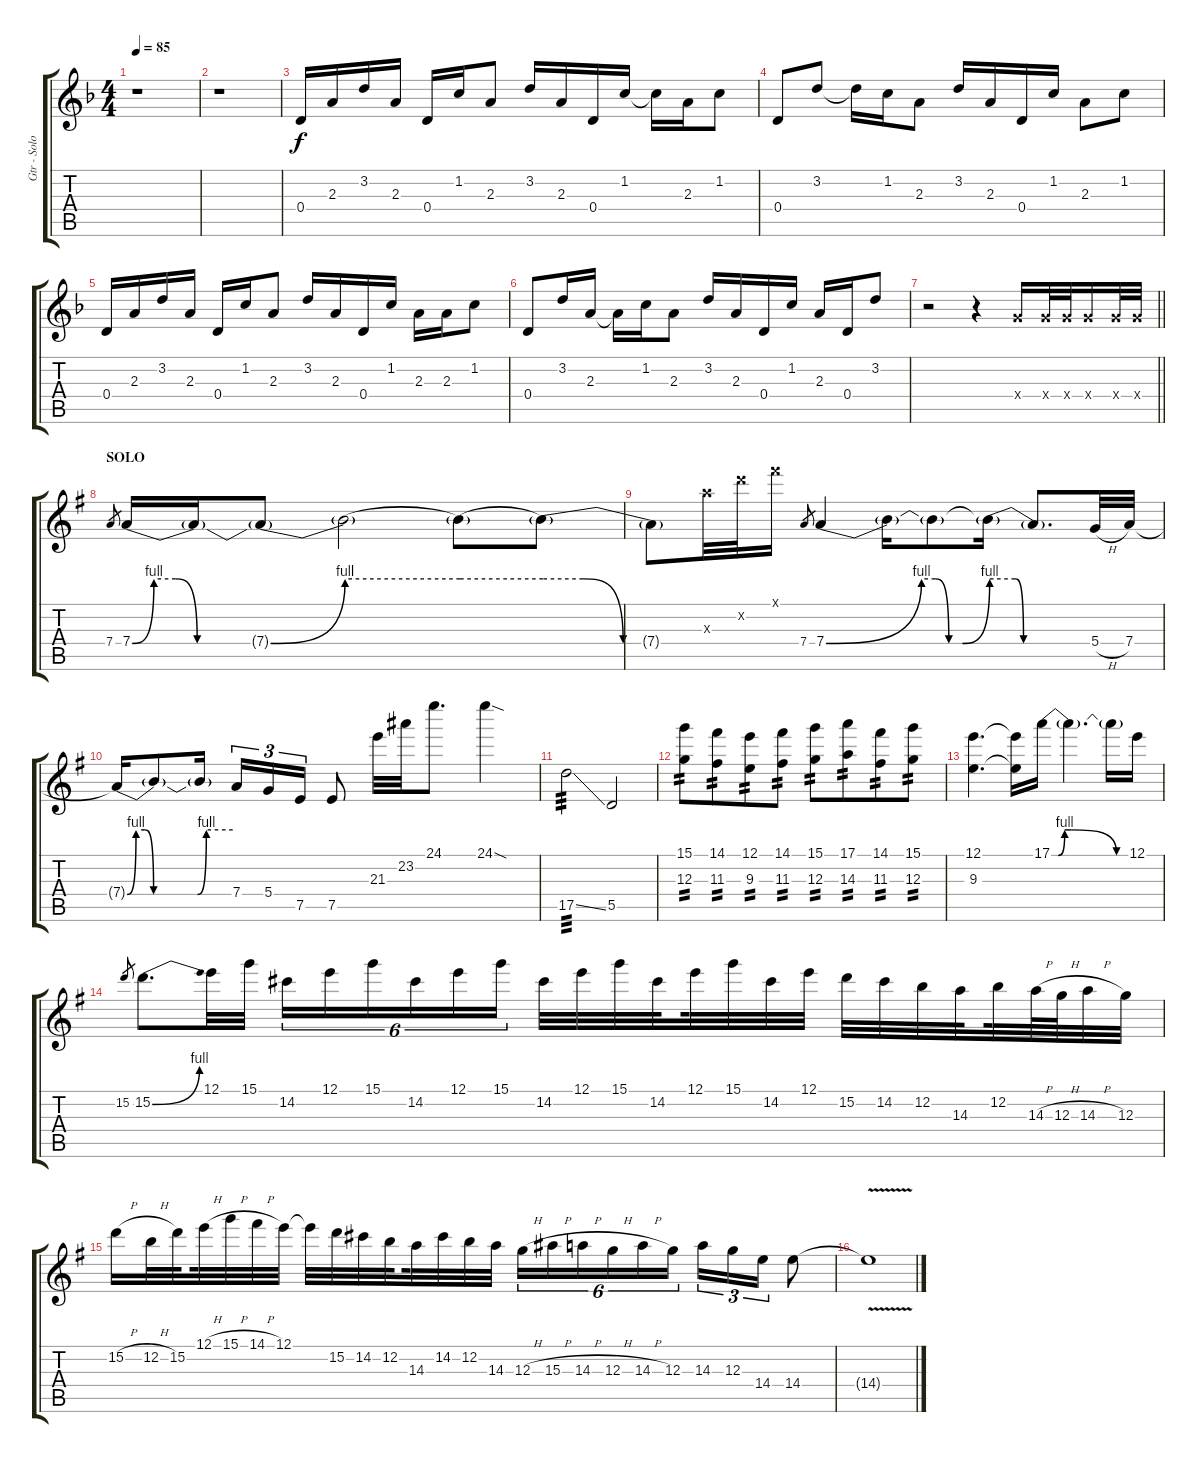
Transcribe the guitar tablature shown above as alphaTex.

\track ("Gtr - Solo" "Gtr - Solo") {instrument overdrivenguitar}
\staff {score tabs}
\tuning (E4 B3 G3 D3 A2 D2) {hide}
\ts (4 4)
\tempo 85
\clef g2
\ks dminor
r.1{dy f} |
r.1 |
0.4.16{instrument acousticguitarsteel} 2.3.16 3.2.16 2.3.16 0.4.16 1.2.16 2.3.8 3.2.16 2.3.16 0.4.16 1.2.16 1.2{t}.16 2.3.16 1.2.8 |
0.4.8 3.2.8 3.2{t}.16 1.2.16 2.3.8 3.2.16 2.3.16 0.4.16 1.2.16 2.3.8 1.2.8 |
0.4.16 2.3.16 3.2.16 2.3.16 0.4.16 1.2.16 2.3.8 3.2.16 2.3.16 0.4.16 1.2.16 2.3.16 2.3.16 1.2.8 |
0.4.8 3.2.16 2.3.16 2.3{t}.16 1.2.16 2.3.8 3.2.16 2.3.16 0.4.16 1.2.16 2.3.16 0.4.16 3.2.8 |
\barLineRight lightlight
r.2{instrument overdrivenguitar} r.4 5.4{x}.16 5.4{x}.32 5.4{x}.32{beam splitsecondary} 5.4{x}.16 5.4{x}.32 5.4{x}.32 |
\section ("" "SOLO")
\ks eminor
7.4.8{gr} 7.4{be (custom 0 0 10 4 20 4 30 0 60 0)}.16 7.4{t}.16 7.4{be (bend 0 0 60 4) t}.8 7.4{be (hold 0 4 60 4) t}.2 7.4{be (hold 0 4 60 4) t}.8 7.4{be (custom 0 4 15 4 30 0 60 0) t}.8 |
7.4{t}.8 14.3{x}.32 15.2{x}.32 14.1{x}.16 7.4.8{gr} 7.4{be (custom 0 0 35 4 40 4 45 0 50 0 60 4)}.4 7.4{t}.16 7.4{t}.8 7.4{be (custom 0 4 15 4 20 0 30 0 60 0) t}.16 7.4{t}.8{d} 5.4{h}.32 7.4.32 |
7.4{be (custom 0 0 5 4 10 4 15 0 40 0 45 4 60 4) t}.16 7.4{t}.8 7.4{t}.16 7.4.16{tu (3 2)} 5.4.16{tu (3 2)} 7.5.16{tu (3 2)} 7.5.8 21.3.32 23.2.32 24.1.8{d} 24.1{sod}.4 |
17.5{ss}.2{tp 3} 5.5.2 |
(15.1 12.3).8{tp 2} (14.1 11.3).8{tp 2 beam merge} (12.1 9.3).8{tp 2} (14.1 11.3).8{tp 2} (15.1 12.3).8{tp 2} (17.1 14.3).8{tp 2 beam merge} (14.1 11.3).8{tp 2} (15.1 12.3).8{tp 2} |
(12.1 9.3).4{d} (12.1{t} 9.3{t}).16 17.1{be (custom 0 0 5 0 10 4 15 4 50 0 60 0)}.16 17.1{t}.4{d} 17.1{t}.16 12.1.16 |
15.2.8{gr} 15.2{be (bend 0 0 60 4)}.8{d} 12.1.32 15.1.32 14.2.16{tu (6 4)} 12.1.16{tu (6 4)} 15.1.16{tu (6 4)} 14.2.16{tu (6 4)} 12.1.16{tu (6 4)} 15.1.16{tu (6 4)} 14.2.32 12.1.32 15.1.32 14.2.32{beam splitsecondary} 12.1.32 15.1.32 14.2.32 12.1.32 15.2.32 14.2.32 12.2.32 14.3.32{beam splitsecondary} 12.2.32 14.3{h}.64 12.3{h}.64{beam splitsecondary} 14.3{h}.32 12.3.32 |
15.2{h}.16 12.2{h}.32 15.2.32{beam splitsecondary} 12.1{h}.32 15.1{h}.32 14.1{h}.32 12.1.32 12.1{t}.32 15.2.32 14.2.32 12.2.32{beam splitsecondary} 14.3.32 14.2.32 12.2.32 14.3.32 12.3{h}.16{tu (6 4)} 15.3{h}.16{tu (6 4)} 14.3{h}.16{tu (6 4)} 12.3{h}.16{tu (6 4)} 14.3{h}.16{tu (6 4)} 12.3.16{tu (6 4)} 14.3.16{tu (3 2)} 12.3.16{tu (3 2)} 14.4.16{tu (3 2)} 14.4.8 |
14.4{v t}.1
